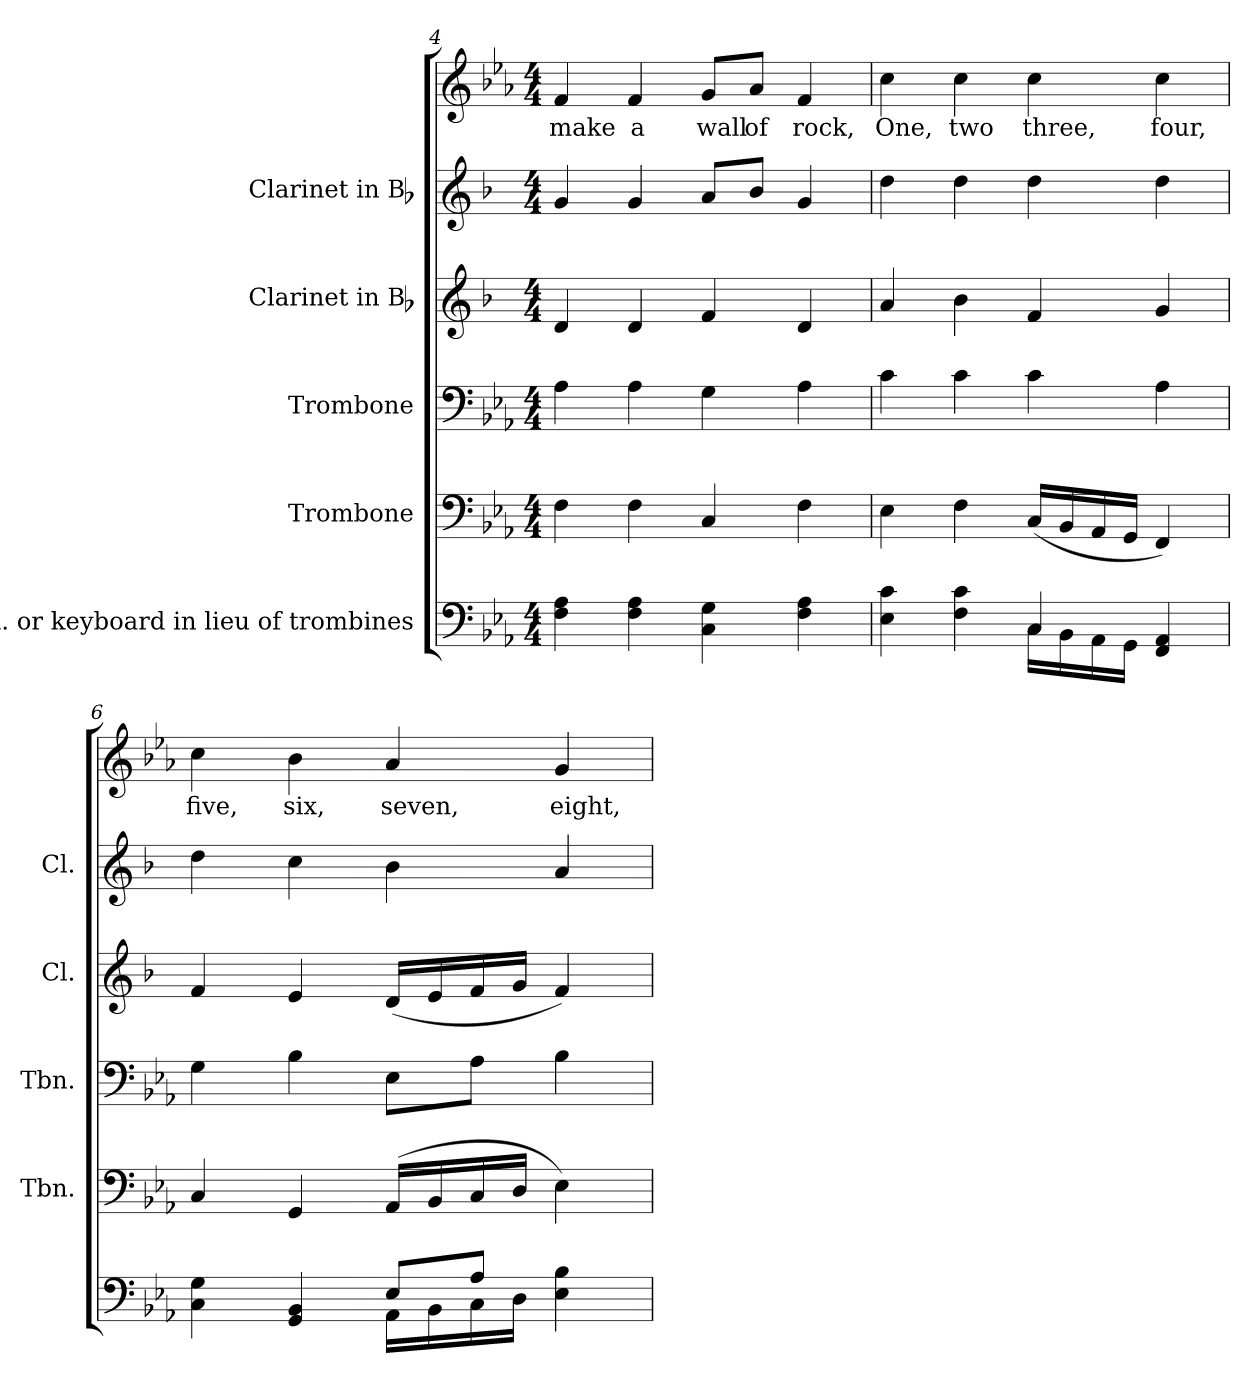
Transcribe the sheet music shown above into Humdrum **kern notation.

**kern	**kern	**kern	**kern	**kern	**kern	**text
*part6	*part5	*part4	*part3	*part2	*part1	*part1
*staff6	*staff5	*staff4	*staff3	*staff2	*staff1	*staff1
*I"Synth. or keyboard in lieu of trombines	*I"Trombone	*I"Trombone	*I"Clarinet in Bb	*I"Clarinet in Bb	*	*
*	*I'Tbn.	*I'Tbn.	*I'Cl.	*I'Cl.	*	*
*clefF4	*clefF4	*clefF4	*clefG2	*clefG2	*clefG2	*
*	*	*	*ITrd1c2	*ITrd1c2	*	*
*k[b-e-a-]	*k[b-e-a-]	*k[b-e-a-]	*k[b-e-a-]	*k[b-e-a-]	*k[b-e-a-]	*
*E-:	*E-:	*E-:	*E-:	*E-:	*E-:	*
*M4/4	*M4/4	*M4/4	*M4/4	*M4/4	*M4/4	*
=4	=4	=4	=4	=4	=4	=4
!	!	!	!	!	!	!LO:LY:b:color=#000000
4Fi\ 4A-i	4Fi\	4A-i\	4ci/	4fi/	4fi/	make
!	!	!	!	!	!	!LO:LY:b:color=#000000
4Fi\ 4A-i	4Fi\	4A-i\	4ci/	4fi/	4fi/	a
!	!	!	!	!	!	!LO:LY:b:color=#000000
4Ci\ 4Gi	4Ci/	4Gi\	4e-i/	8gi/L	8gi/L	wall
!	!	!	!	!	!	!LO:LY:b:color=#000000
.	.	.	.	8a-i/J	8a-i/J	of
!	!	!	!	!	!	!LO:LY:b:color=#000000
4Fi\ 4A-i	4Fi\	4A-i\	4ci/	4fi/	4fi/	rock,
=5	=5	=5	=5	=5	=5	=5
*^	*	*	*	*	*	*
!	!	!	!	!	!	!	!LO:LY:b:color=#000000
4E-i\ 4ci	2ryy	4E-i\	4ci\	4gi/	4cci\	4cci\	One,
!	!	!	!	!	!	!	!LO:LY:b:color=#000000
4Fi\ 4ci	.	4Fi\	4ci\	4a-i\	4cci\	4cci\	two
!	!	!	!	!	!	!	!LO:LY:b:color=#000000
4Ci/	16Ci\LL	(16Ci/LL	4ci\	4e-i/	4cci\	4cci\	three,
.	16BB-i\	16BB-i/	.	.	.	.	.
.	16AA-i\	16AA-i/	.	.	.	.	.
.	16GGi\JJ	16GGi/JJ	.	.	.	.	.
!	!	!	!	!	!	!	!LO:LY:b:color=#000000
4FFi/ 4AA-i	4ryy	4FFi/)	4A-i\	4fi/	4cci\	4cci\	four,
=6	=6	=6	=6	=6	=6	=6	=6
!	!	!	!	!	!	!	!LO:LY:b:color=#000000
4Ci\ 4Gi	2ryy	4Ci/	4Gi\	4e-i/	4cci\	4cci\	five,
!	!	!	!	!	!	!	!LO:LY:b:color=#000000
4GGi/ 4BB-i	.	4GGi/	4B-i\	4di/	4b-i\	4b-i\	six,
!	!	!	!	!	!	!	!LO:LY:b:color=#000000
8E-i/L	16AA-i\LL	(16AA-i/LL	8E-i\L	(16ci/LL	4a-i\	4a-i/	seven,
.	16BB-i\	16BB-i/	.	16di/	.	.	.
8A-i/J	16Ci\	16Ci/	8A-i\J	16e-i/	.	.	.
.	16Di\JJ	16Di/JJ	.	16fi/JJ	.	.	.
!	!	!	!	!	!	!	!LO:LY:b:color=#000000
4E-i\ 4B-i	4ryy	4E-i\)	4B-i\	4e-i/)	4gi/	4gi/	eight,
*v	*v	*	*	*	*	*	*
=	=	=	=	=	=	=
*-	*-	*-	*-	*-	*-	*-
